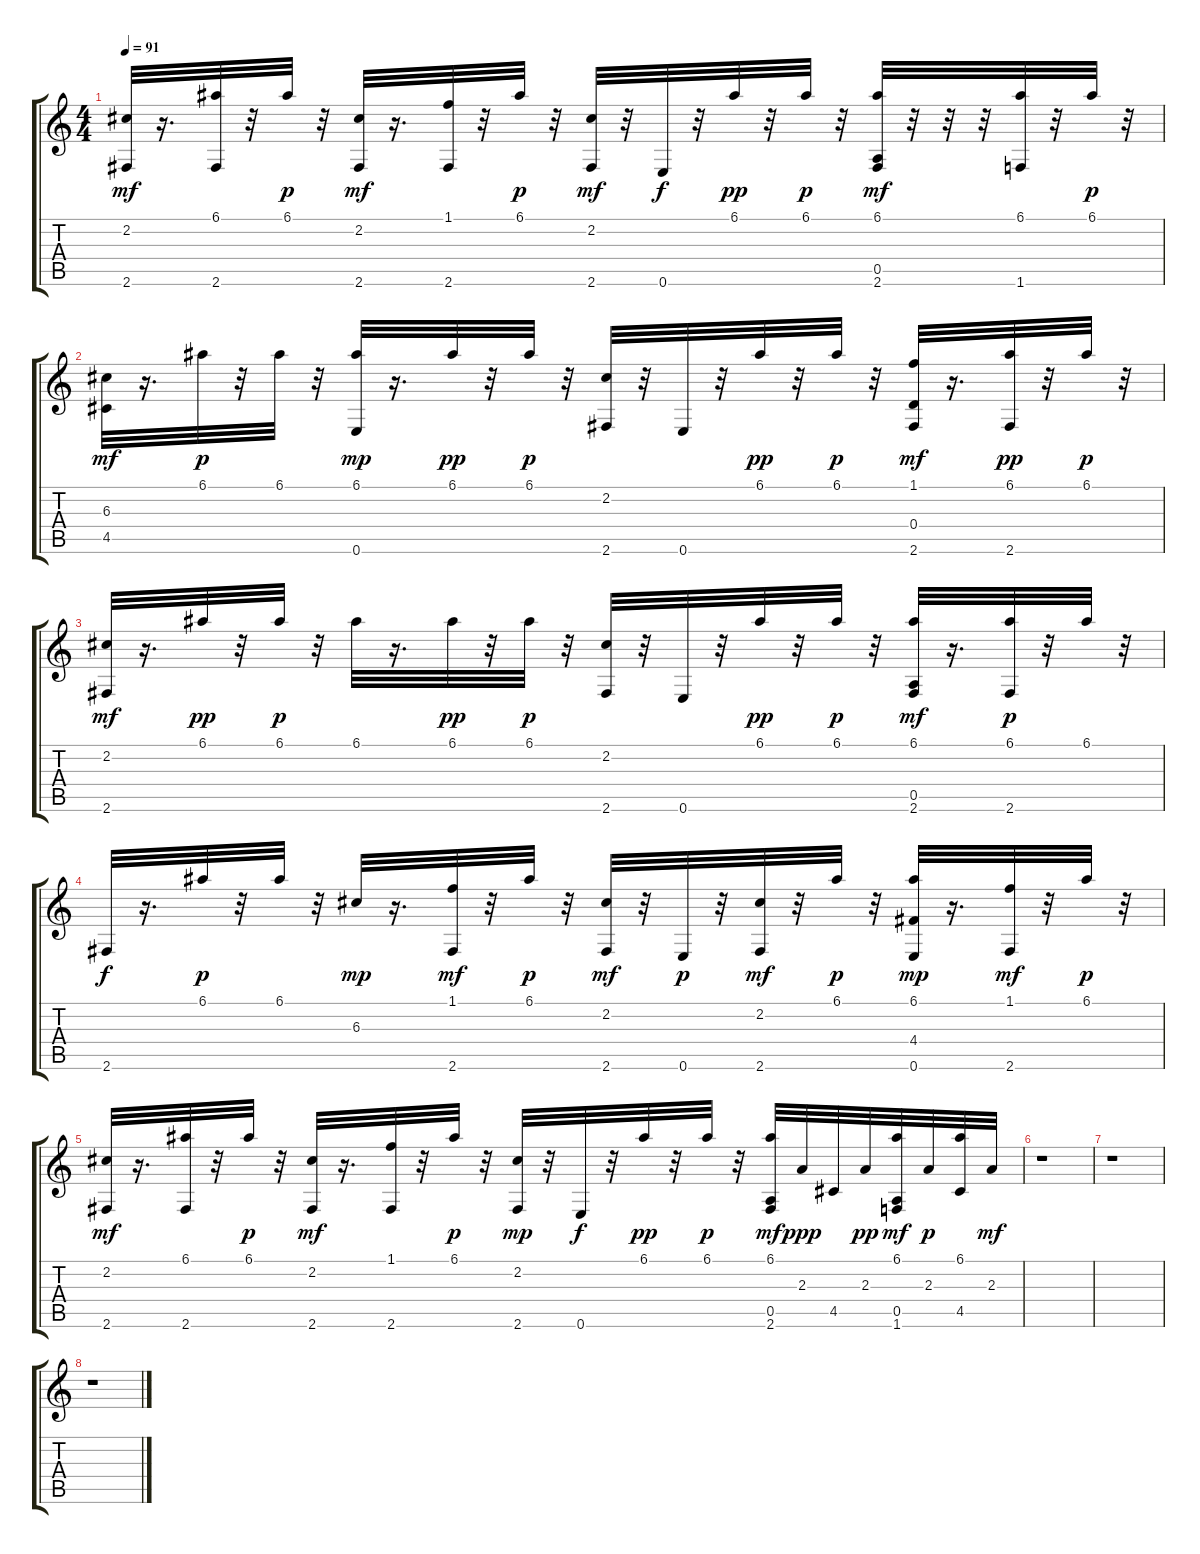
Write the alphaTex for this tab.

\track "" {instrument acousticguitarsteel}
\staff {score tabs}
\tuning (E4 B3 G3 D3 A2 E2) {hide}
\ts (4 4)
\tempo 91
\clef g2
\ks c
(2.2 2.6).32{dy mf} r.16{d} (6.1 2.6).32 r.32 6.1.32{dy p} r.32 (2.2 2.6).32{dy mf} r.16{d} (1.1 2.6).32 r.32 6.1.32{dy p} r.32 (2.2 2.6).32{dy mf} r.32 0.6.32{dy f} r.32 6.1.32{dy pp} r.32 6.1.32{dy p} r.32 (6.1 0.5 2.6).32{dy mf} r.32 r.32 r.32 (6.1 1.6).32 r.32 6.1.32{dy p} r.32 |
(6.3 4.5).32{dy mf} r.16{d} 6.1.32{dy p} r.32 6.1.32 r.32 (6.1 0.6).32{dy mp} r.16{d} 6.1.32{dy pp} r.32 6.1.32{dy p} r.32 (2.2 2.6).32 r.32 0.6.32 r.32 6.1.32{dy pp} r.32 6.1.32{dy p} r.32 (1.1 0.4 2.6).32{dy mf} r.16{d} (6.1 2.6).32{dy pp} r.32 6.1.32{dy p} r.32 |
(2.2 2.6).32{dy mf} r.16{d} 6.1.32{dy pp} r.32 6.1.32{dy p} r.32 6.1.32 r.16{d} 6.1.32{dy pp} r.32 6.1.32{dy p} r.32 (2.2 2.6).32 r.32 0.6.32 r.32 6.1.32{dy pp} r.32 6.1.32{dy p} r.32 (6.1 0.5 2.6).32{dy mf} r.16{d} (6.1 2.6).32{dy p} r.32 6.1.32 r.32 |
2.6.32{dy f} r.16{d} 6.1.32{dy p} r.32 6.1.32 r.32 6.3.32{dy mp} r.16{d} (1.1 2.6).32{dy mf} r.32 6.1.32{dy p} r.32 (2.2 2.6).32{dy mf} r.32 0.6.32{dy p} r.32 (2.2 2.6).32{dy mf} r.32 6.1.32{dy p} r.32 (6.1 4.4 0.6).32{dy mp} r.16{d} (1.1 2.6).32{dy mf} r.32 6.1.32{dy p} r.32 |
(2.2 2.6).32{dy mf} r.16{d} (6.1 2.6).32 r.32 6.1.32{dy p} r.32 (2.2 2.6).32{dy mf} r.16{d} (1.1 2.6).32 r.32 6.1.32{dy p} r.32 (2.2 2.6).32{dy mp} r.32 0.6.32{dy f} r.32 6.1.32{dy pp} r.32 6.1.32{dy p} r.32 (6.1 0.5 2.6).32{dy mf} 2.3.32{dy ppp} 4.5.32 2.3.32{dy pp} (6.1 0.5 1.6).32{dy mf} 2.3.32{dy p} (6.1 4.5).32 2.3.32{dy mf} |
r.1 |
r.1 |
r.1
